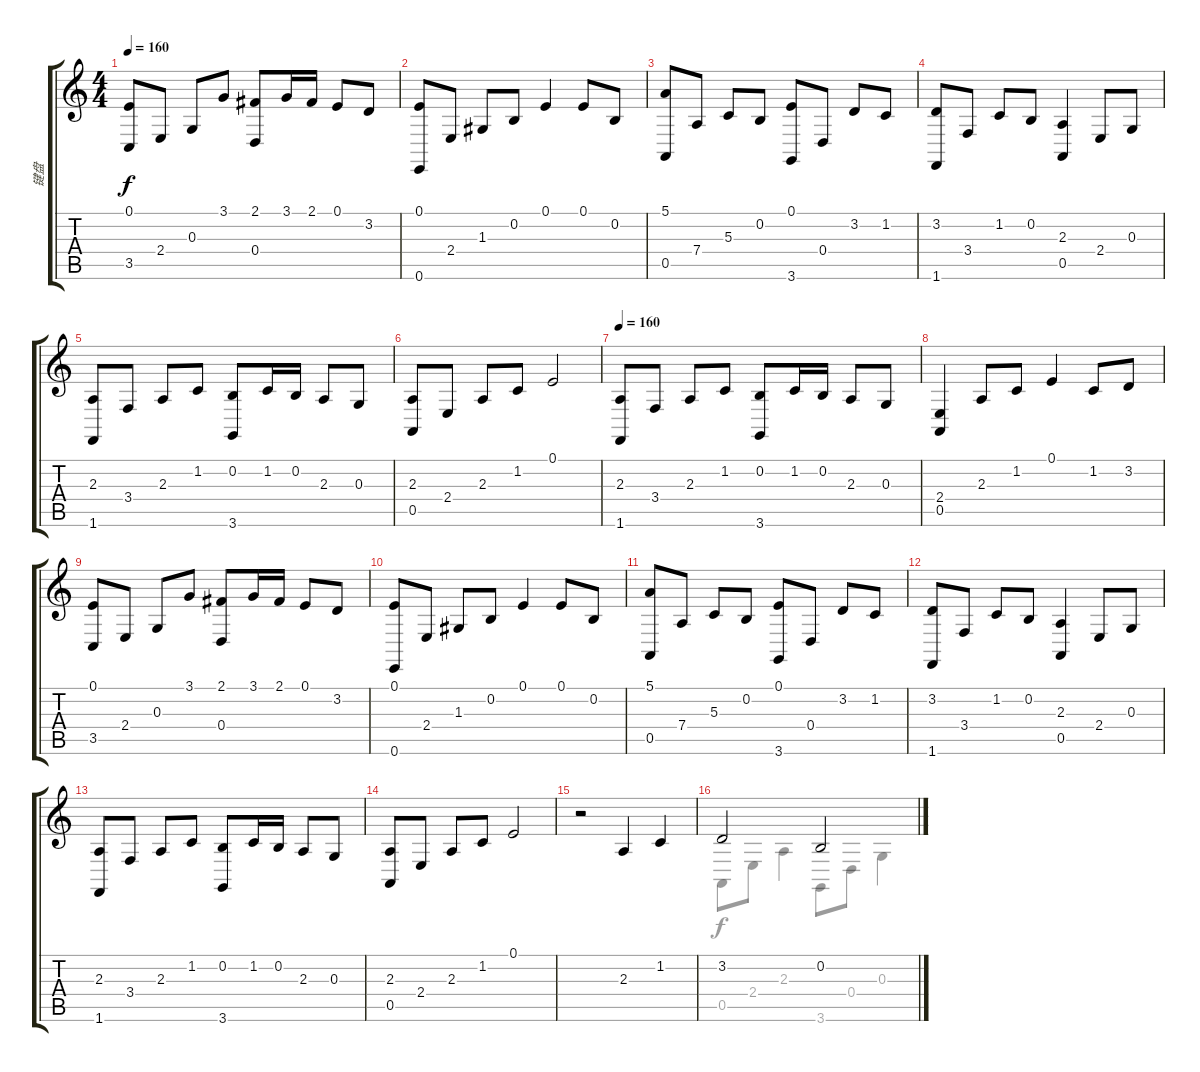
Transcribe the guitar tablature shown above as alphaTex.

\track ("键盘" "键盘") {instrument lead1square}
\staff {score tabs}
\tuning (E4 B3 G3 D3 A2 E2) {hide}
\voice
\ts (4 4)
\tempo 160
\clef g2
\ks c
(0.1 3.5).8{dy f} 2.4.8 0.3.8 3.1.8 (2.1 0.4).8 3.1.16 2.1.16 0.1.8 3.2.8 |
(0.1 0.6).8 2.4.8 1.3.8 0.2.8 0.1.4 0.1.8 0.2.8 |
(5.1 0.5).8 7.4.8 5.3.8 0.2.8 (0.1 3.6).8 0.4.8 3.2.8 1.2.8 |
(3.2 1.6).8 3.4.8 1.2.8 0.2.8 (2.3 0.5).4 2.4.8 0.3.8 |
(2.3 1.6).8 3.4.8 2.3.8 1.2.8 (0.2 3.6).8 1.2.16 0.2.16 2.3.8 0.3.8 |
(2.3 0.5).8 2.4.8 2.3.8 1.2.8 0.1.2 |
\tempo 160
(2.3 1.6).8 3.4.8 2.3.8 1.2.8 (0.2 3.6).8 1.2.16 0.2.16 2.3.8 0.3.8 |
(2.4 0.5).4 2.3.8 1.2.8 0.1.4 1.2.8 3.2.8 |
(0.1 3.5).8 2.4.8 0.3.8 3.1.8 (2.1 0.4).8 3.1.16 2.1.16 0.1.8 3.2.8 |
(0.1 0.6).8 2.4.8 1.3.8 0.2.8 0.1.4 0.1.8 0.2.8 |
(5.1 0.5).8 7.4.8 5.3.8 0.2.8 (0.1 3.6).8 0.4.8 3.2.8 1.2.8 |
(3.2 1.6).8 3.4.8 1.2.8 0.2.8 (2.3 0.5).4 2.4.8 0.3.8 |
(2.3 1.6).8 3.4.8 2.3.8 1.2.8 (0.2 3.6).8 1.2.16 0.2.16 2.3.8 0.3.8 |
(2.3 0.5).8 2.4.8 2.3.8 1.2.8 0.1.2 |
r.2 2.3.4 1.2.4 |
3.2.2 0.2.2
\voice
\clef g2
\ottava regular
\simile none
\ks c
|
|
|
|
|
|
|
|
|
|
|
|
|
|
|
0.5.8 2.4.8 2.3.4 3.6.8 0.4.8 0.3.4
